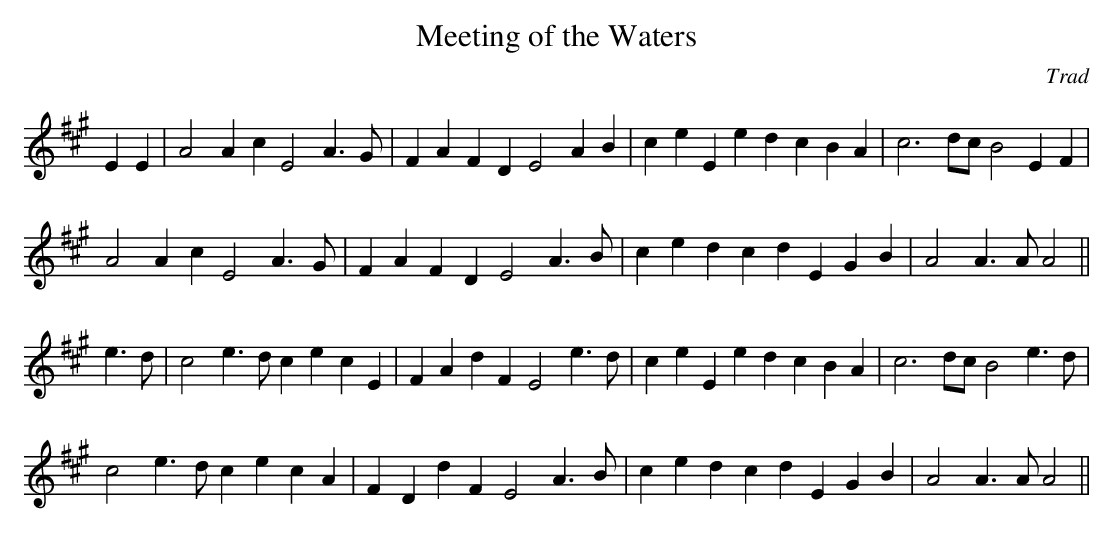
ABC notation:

X:1
T:Meeting of the Waters
C:Trad
M:4/4l
K:A
E2E2 | A4 A2c2 E4 A3G | F2A2 F2D2 E4 A2B2 | c2e2 E2e2 d2c2 B2A2 | c6dc B4 E2F2 |
A4 A2c2 E4 A3G | F2A2 F2D2 E4 A3B | c2e2 d2c2 d2E2 G2B2 | A4 A3A A4||
e3d | c4 e3d c2e2 c2E2 | F2A2 d2F2 E4 e3d | c2e2 E2e2 d2c2 B2A2 | c6 dc B4 e3d |
c4 e3d c2e2 c2A2 | F2D2 d2F2 E4 A3B | c2e2 d2c2 d2E2 G2B2 | A4 A3A A4||
